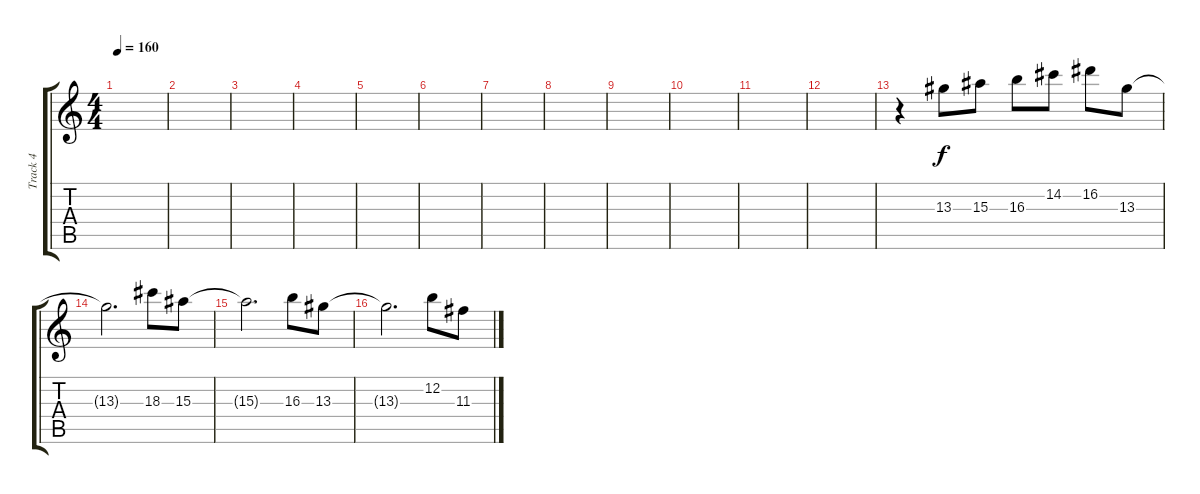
\track ("Track 4" "Track 4") {instrument distortionguitar}
\staff {score tabs}
\tuning (E4 B3 G3 D3 A2 E2) {hide}
\ts (4 4)
\tempo 160
\clef g2
\ks c
|
|
|
|
|
|
|
|
|
|
|
|
r.4 13.3.8 15.3.8 16.3.8 14.2.8 16.2.8 13.3.8 |
13.3{t}.2{d} 18.3.8 15.3.8 |
15.3{t}.2{d} 16.3.8 13.3.8 |
13.3{t}.2{d} 12.2.8 11.3.8
